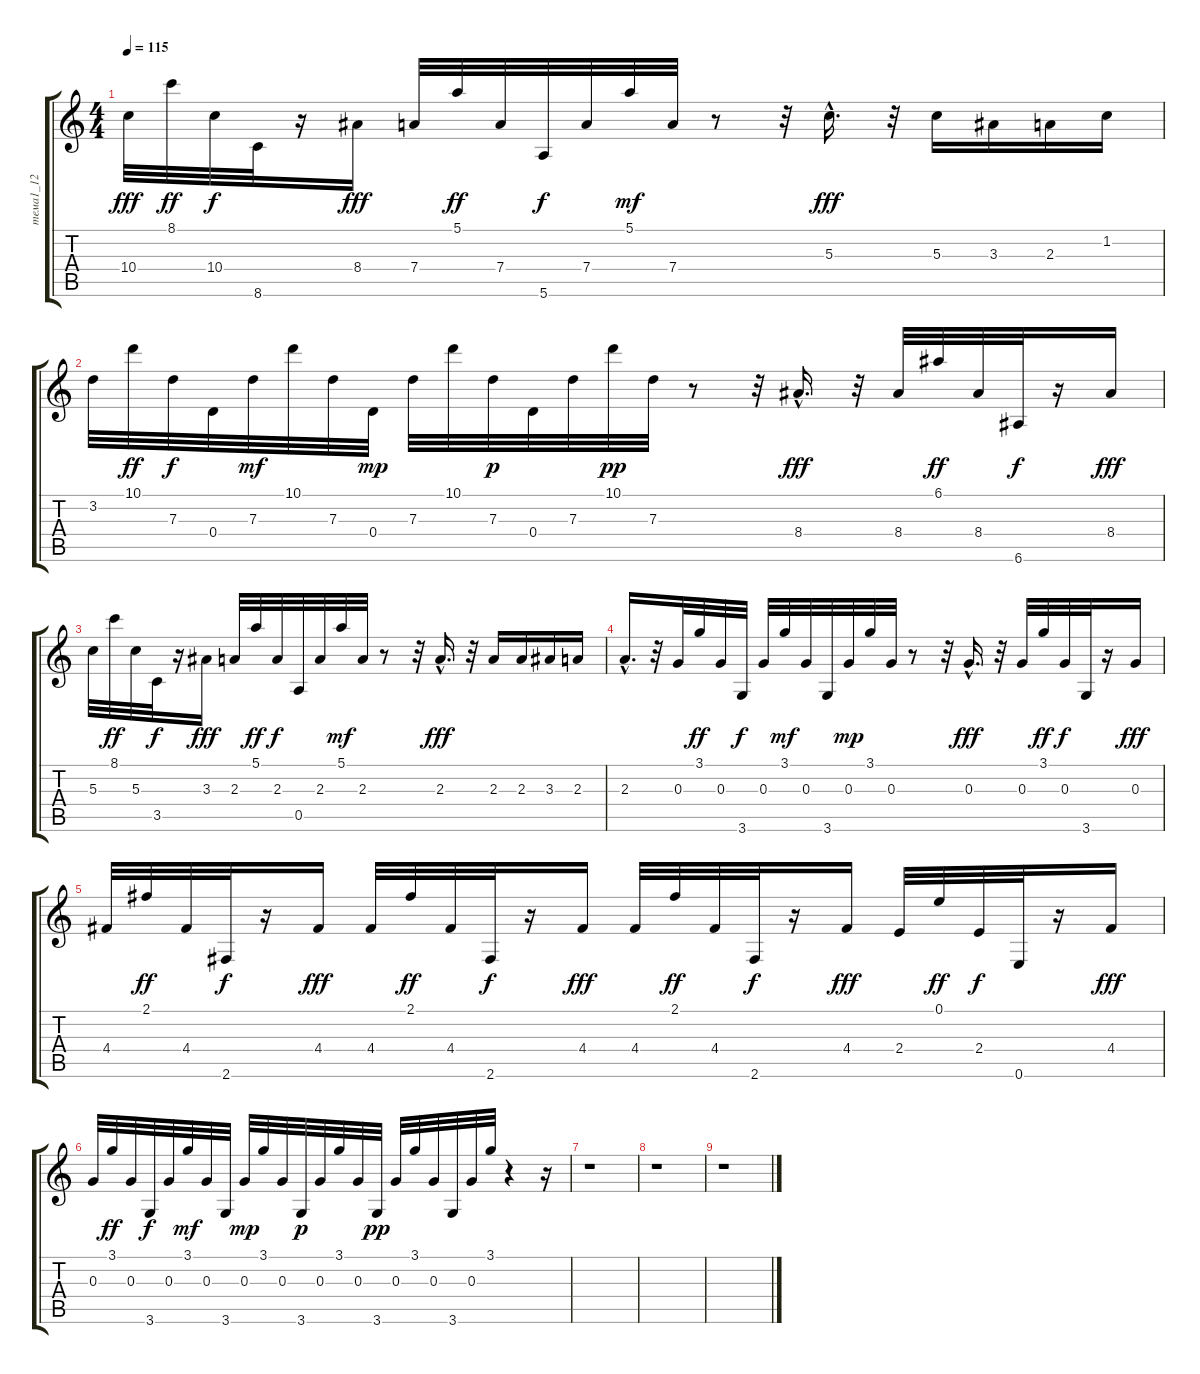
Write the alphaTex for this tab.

\track ("тема1_12" "тема1_12") {instrument overdrivenguitar}
\staff {score tabs}
\tuning (E4 B3 G3 D3 A2 E2) {hide}
\ts (4 4)
\tempo 115
\clef g2
\ks c
10.4.32{dy fff} 8.1.32{dy ff} 10.4.32{dy f} 8.6.32 r.16 8.4.16{dy fff} 7.4.32 5.1.32{dy ff} 7.4.32 5.6.32{dy f} 7.4.32 5.1.32{dy mf} 7.4.32 r.8 r.32 5.3{hac}.16{d dy fff} r.32 5.3.16 3.3.16 2.3.16 1.2.16 |
3.2.32 10.1.32{dy ff} 7.3.32{dy f} 0.4.32 7.3.32{dy mf} 10.1.32 7.3.32 0.4.32{dy mp} 7.3.32 10.1.32 7.3.32{dy p} 0.4.32 7.3.32 10.1.32{dy pp} 7.3.32 r.8 r.32 8.4{hac}.16{d dy fff} r.32 8.4.32{balance 1} 6.1.32{dy ff balance 0} 8.4.32 6.6.32{dy f} r.16 8.4.16{dy fff} |
5.3.32 8.1.32{dy ff} 5.3.32 3.5.32{dy f} r.16 3.3.16{dy fff} 2.3.32 5.1.32{dy ff} 2.3.32{dy f} 0.5.32 2.3.32 5.1.32{dy mf} 2.3.32 r.8 r.32 2.3{hac}.16{d dy fff} r.32 2.3.16 2.3.16 3.3.16 2.3.16 |
2.3{hac}.16{d} r.32 0.3.32 3.1.32{dy ff} 0.3.32 3.6.32{dy f} 0.3.32 3.1.32{dy mf} 0.3.32 3.6.32 0.3.32{dy mp} 3.1.32 0.3.32 r.8 r.32 0.3{hac}.16{d dy fff} r.32 0.3.32 3.1.32{dy ff} 0.3.32{dy f} 3.6.32 r.16 0.3.16{dy fff} |
4.4.32 2.1.32{dy ff} 4.4.32 2.6.32{dy f} r.16 4.4.16{dy fff} 4.4.32 2.1.32{dy ff} 4.4.32 2.6.32{dy f} r.16 4.4.16{dy fff} 4.4.32 2.1.32{dy ff} 4.4.32 2.6.32{dy f} r.16 4.4.16{dy fff} 2.4.32 0.1.32{dy ff} 2.4.32{dy f} 0.6.32{balance 15} r.16 4.4.16{dy fff} |
0.3.32 3.1.32{dy ff} 0.3.32 3.6.32{dy f} 0.3.32 3.1.32{dy mf} 0.3.32 3.6.32 0.3.32{dy mp} 3.1.32 0.3.32 3.6.32{dy p} 0.3.32 3.1.32 0.3.32 3.6.32{dy pp} 0.3.32 3.1.32 0.3.32 3.6.32 0.3.32 3.1.32 r.4 r.16 |
r.1 |
r.1 |
r.1
